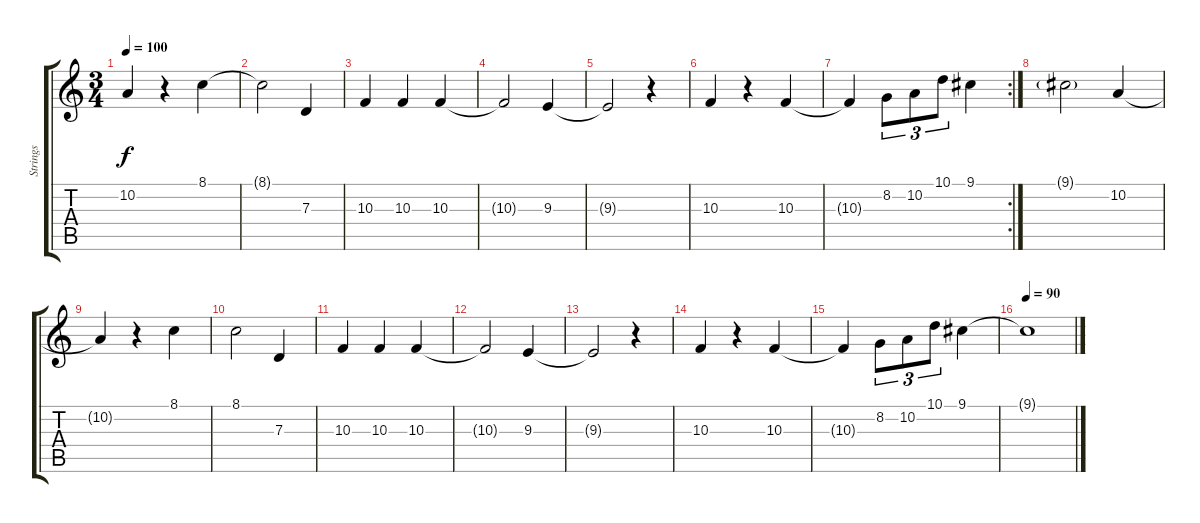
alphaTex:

\track ("Strings" "Strings") {instrument stringensemble1}
\staff {score tabs}
\tuning (E4 B3 G3 D3 A2 E2) {hide}
\ts (3 4)
\tempo 100
\clef g2
\ks c
10.2{t}.4{dy f} r.4 8.1.4 |
8.1{t}.2 7.3.4 |
10.3.4 10.3.4 10.3.4 |
10.3{t}.2 9.3.4 |
9.3{t}.2 r.4 |
10.3.4 r.4 10.3.4 |
\rc 2
10.3{t}.4 8.2.8{tu (3 2)} 10.2.8{tu (3 2)} 10.1.8{tu (3 2)} 9.1.4 |
9.1{g}.2 10.2.4 |
10.2{t}.4 r.4 8.1.4 |
8.1.2 7.3.4 |
10.3.4 10.3.4 10.3.4 |
10.3{t}.2 9.3.4 |
9.3{t}.2 r.4 |
10.3.4 r.4 10.3.4 |
10.3{t}.4 8.2.8{tu (3 2)} 10.2.8{tu (3 2)} 10.1.8{tu (3 2)} 9.1.4 |
\tempo 90
9.1{t}.1
